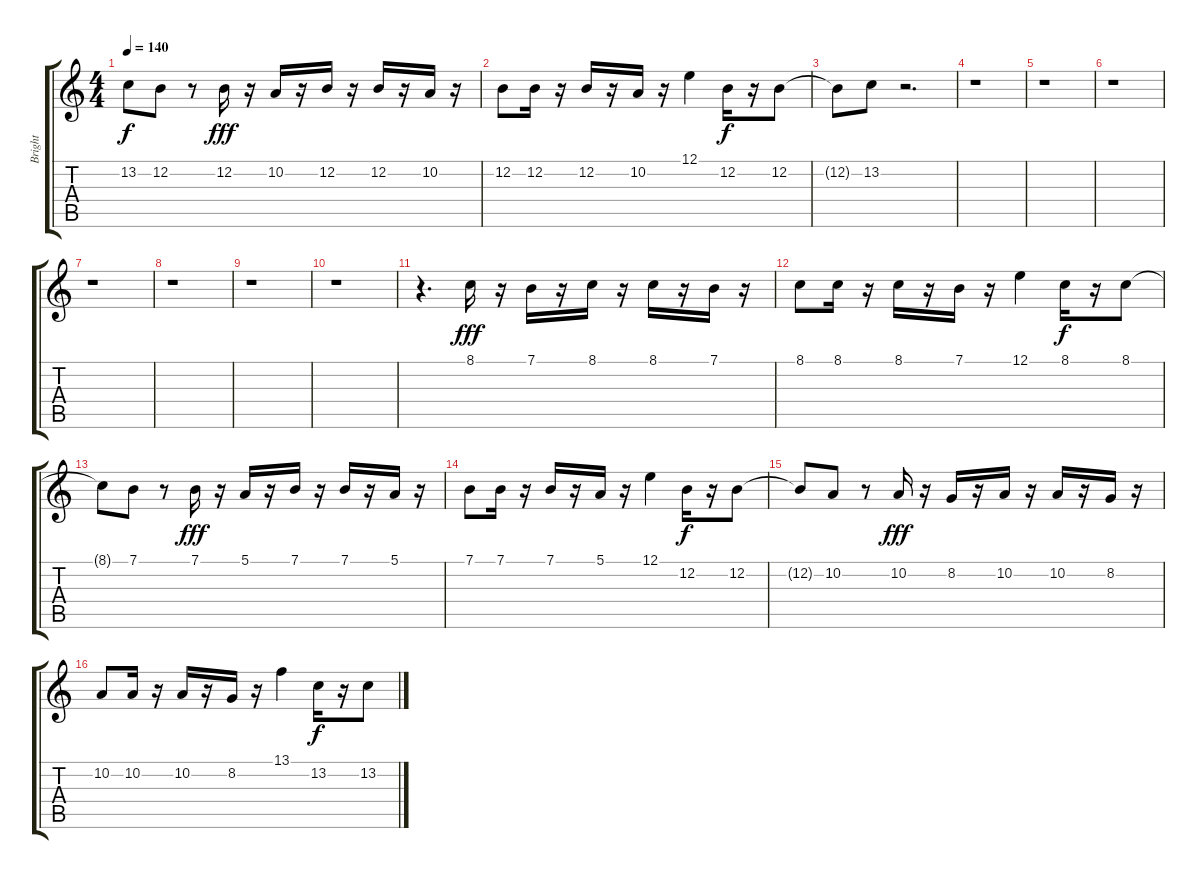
\track ("Bright" "Bright") {instrument fx5brightness}
\staff {score tabs}
\tuning (E4 B3 G3 D3 A2 E2) {hide}
\ts (4 4)
\tempo 140
\clef g2
\ks c
13.2{t}.8{dy f} 12.2.8 r.8 12.2.16{dy fff} r.16 10.2.16 r.16 12.2.16 r.16 12.2.16 r.16 10.2.16 r.16 |
12.2.8 12.2.16 r.16 12.2.16 r.16 10.2.16 r.16 12.1.4 12.2.16{dy f} r.16 12.2.8 |
12.2{t}.8 13.2.8 r.2{d} |
r.1 |
r.1 |
r.1 |
r.1 |
r.1 |
r.1 |
r.1 |
r.4{d} 8.1.16{dy fff} r.16 7.1.16 r.16 8.1.16 r.16 8.1.16 r.16 7.1.16 r.16 |
8.1.8 8.1.16 r.16 8.1.16 r.16 7.1.16 r.16 12.1.4 8.1.16{dy f} r.16 8.1.8 |
8.1{t}.8 7.1.8 r.8 7.1.16{dy fff} r.16 5.1.16 r.16 7.1.16 r.16 7.1.16 r.16 5.1.16 r.16 |
7.1.8 7.1.16 r.16 7.1.16 r.16 5.1.16 r.16 12.1.4 12.2.16{dy f} r.16 12.2.8 |
12.2{t}.8 10.2.8 r.8 10.2.16{dy fff} r.16 8.2.16 r.16 10.2.16 r.16 10.2.16 r.16 8.2.16 r.16 |
10.2.8 10.2.16 r.16 10.2.16 r.16 8.2.16 r.16 13.1.4 13.2.16{dy f} r.16 13.2.8
